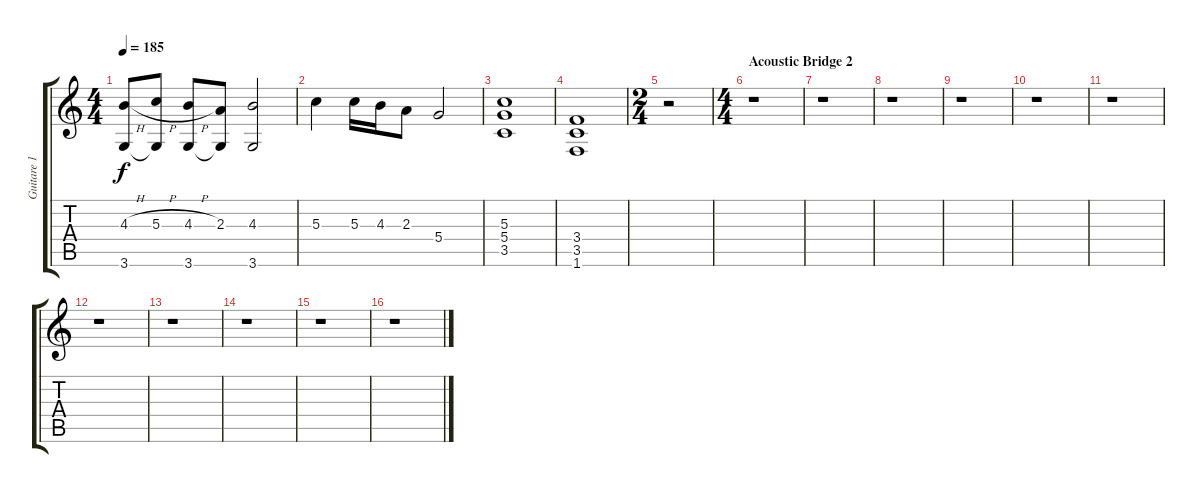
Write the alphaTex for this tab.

\track ("Guitare 1" "Guitare 1") {instrument distortionguitar}
\staff {score tabs}
\tuning (E4 B3 G3 D3 A2 E2) {hide}
\ts (4 4)
\tempo 185
\clef g2
\ks c
(4.3{h} 3.6).8{dy f} (5.3{h} 3.6{t}).8 (4.3{h} 3.6).8 (2.3 3.6{t}).8 (4.3 3.6).2 |
5.3.4 5.3.16 4.3.16 2.3.8 5.4.2 |
(5.3 5.4 3.5).1 |
(3.4 3.5 1.6).1 |
\ts (2 4)
r.2 |
\ts (4 4)
\section ("" "Acoustic Bridge 2")
r.1 |
r.1 |
r.1 |
r.1 |
r.1 |
r.1 |
r.1 |
r.1 |
r.1 |
r.1 |
r.1
